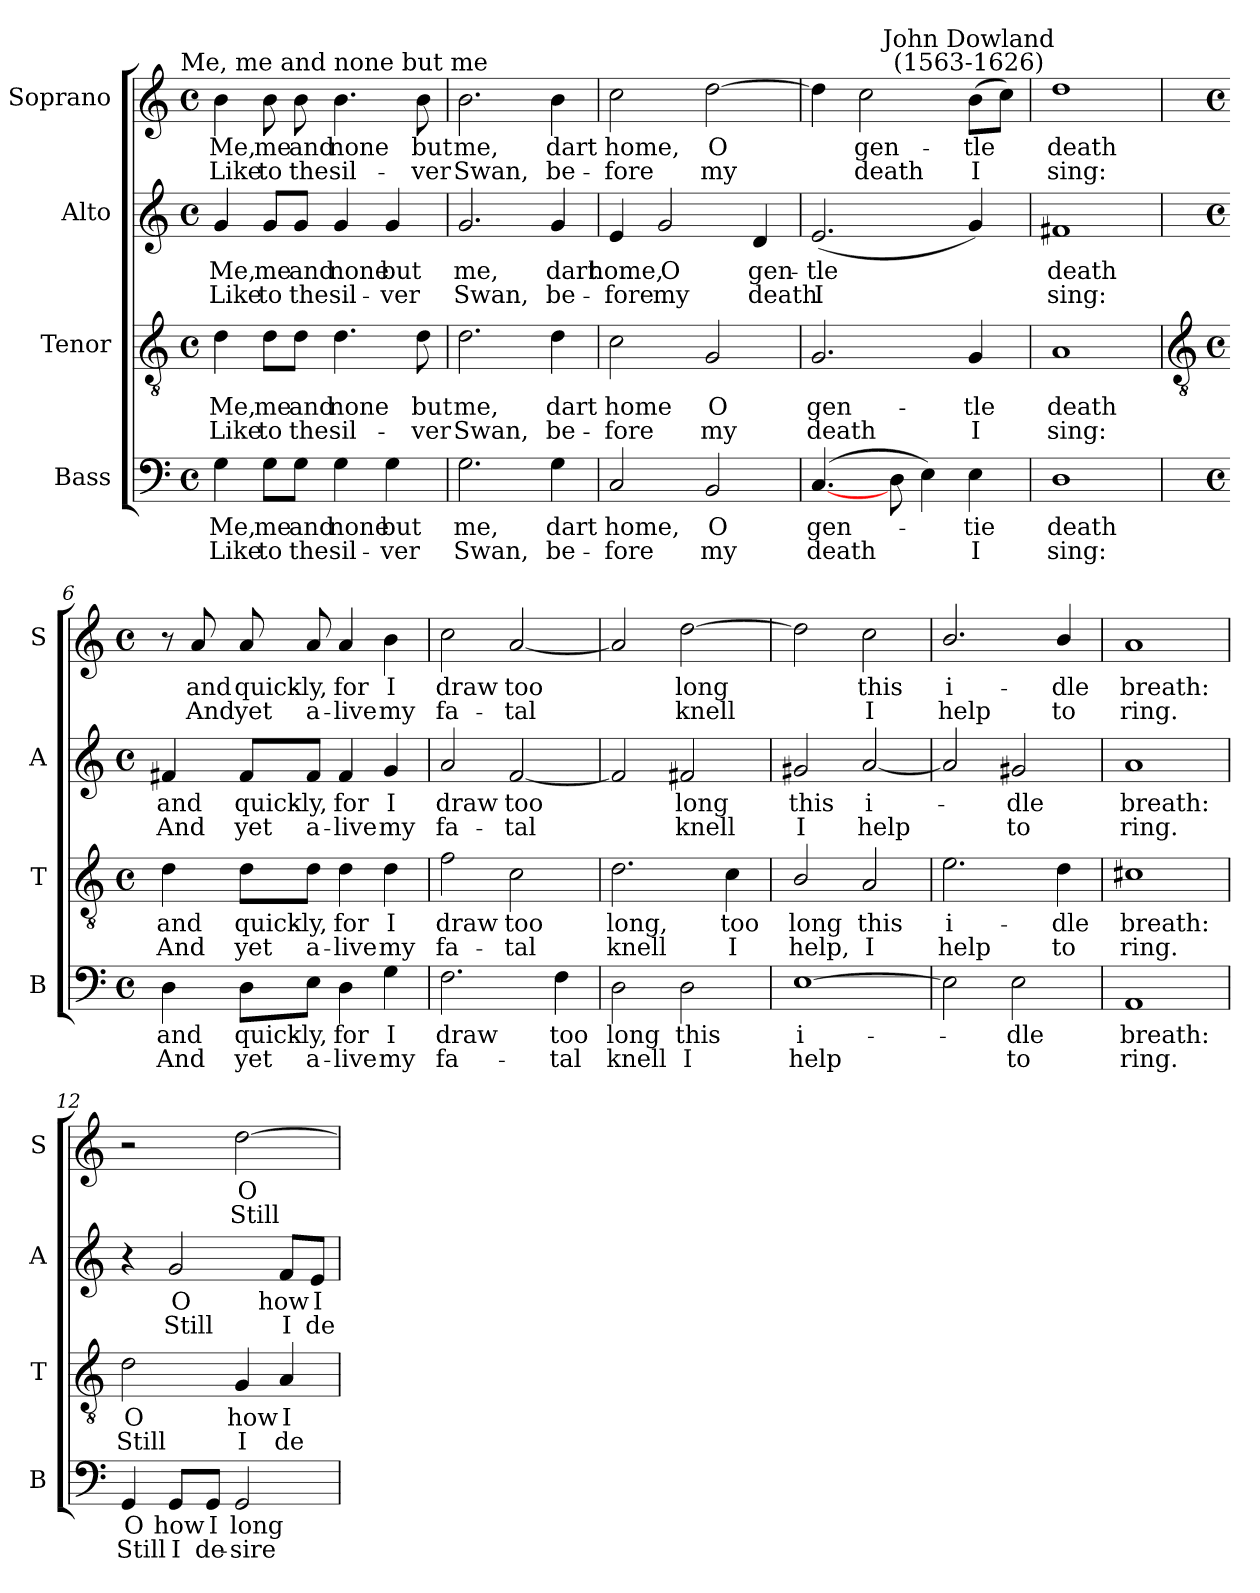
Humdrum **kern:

**kern	**text	**text	**kern	**text	**text	**kern	**text	**text	**kern	**text	**text
*part4	*part4	*part4	*part3	*part3	*part3	*part2	*part2	*part2	*part1	*part1	*part1
*staff4	*staff4	*staff4	*staff3	*staff3	*staff3	*staff2	*staff2	*staff2	*staff1	*staff1	*staff1
*I"Bass	*	*	*I"Tenor	*	*	*I"Alto	*	*	*I"Soprano	*	*
*I'B	*	*	*I'T	*	*	*I'A	*	*	*I'S	*	*
*clefF4	*	*	*clefGv2	*	*	*clefG2	*	*	*clefG2	*	*
*k[]	*	*	*k[]	*	*	*k[]	*	*	*k[]	*	*
*C:	*	*	*C:	*	*	*C:	*	*	*C:	*	*
*M4/4	*	*	*M4/4	*	*	*M4/4	*	*	*M4/4	*	*
*met(c)	*	*	*met(c)	*	*	*met(c)	*	*	*met(c)	*	*
=1	=1	=1	=1	=1	=1	=1	=1	=1	=1	=1	=1
!	!LO:LY:b	!LO:LY:b	!	!LO:LY:b	!LO:LY:b	!	!LO:LY:b	!LO:LY:b	!	!LO:LY:b	!LO:LY:b
4G	Me,	Like	4d	Me,	Like	4g	Me,	Like	4b	Me,	Like
!	!LO:LY:b	!LO:LY:b	!	!LO:LY:b	!LO:LY:b	!	!LO:LY:b	!LO:LY:b	!	!LO:LY:b	!LO:LY:b
8G\L	me	to	8d\L	me	to	8g/L	me	to	8b	me	to
!	!LO:LY:b	!LO:LY:b	!	!LO:LY:b	!LO:LY:b	!	!LO:LY:b	!LO:LY:b	!	!LO:LY:b	!LO:LY:b
8G\J	and	the	8d\J	and	the	8g/J	and	the	8b	and	the
!	!	!	!	!	!	!	!	!	!LO:TX:a:cj:t=Me, me and none but me	!	!
!	!LO:LY:b	!LO:LY:b	!	!LO:LY:b	!LO:LY:b	!	!LO:LY:b	!LO:LY:b	!	!LO:LY:b	!LO:LY:b
4G	none	sil-	4.d	none	sil-	4g	none	sil-	4.b	none	sil-
!	!LO:LY:b	!LO:LY:b	!	!	!	!	!LO:LY:b	!LO:LY:b	!	!	!
4G	-but	ver	.	.	.	4g	-but	ver	.	.	.
!	!	!	!	!LO:LY:b	!LO:LY:b	!	!	!	!	!LO:LY:b	!LO:LY:b
.	.	.	8d	-but	ver	.	.	.	8b	-but	ver
=2	=2	=2	=2	=2	=2	=2	=2	=2	=2	=2	=2
!	!LO:LY:b	!LO:LY:b	!	!LO:LY:b	!LO:LY:b	!	!LO:LY:b	!LO:LY:b	!	!LO:LY:b	!LO:LY:b
2.G	me,	Swan,	2.d	me,	Swan,	2.g	me,	Swan,	2.b	me,	Swan,
!	!LO:LY:b	!LO:LY:b	!	!LO:LY:b	!LO:LY:b	!	!LO:LY:b	!LO:LY:b	!	!LO:LY:b	!LO:LY:b
4G	dart	be-	4d	dart	be-	4g	dart	be-	4b	dart	be-
=3	=3	=3	=3	=3	=3	=3	=3	=3	=3	=3	=3
!	!LO:LY:b	!LO:LY:b	!	!LO:LY:b	!LO:LY:b	!	!LO:LY:b	!LO:LY:b	!	!LO:LY:b	!LO:LY:b
2C	-home,	fore	2c	-home	fore	4e	-home,	fore	2cc	-home,	fore
!	!	!	!	!	!	!	!LO:LY:b	!LO:LY:b	!	!	!
.	.	.	.	.	.	2g	O	my	.	.	.
!	!LO:LY:b	!LO:LY:b	!	!LO:LY:b	!LO:LY:b	!	!	!	!	!LO:LY:b	!LO:LY:b
2BB	O	my	2G	O	my	.	.	.	[2dd	O	my
!	!	!	!	!	!	!	!LO:LY:b	!LO:LY:b	!	!	!
.	.	.	.	.	.	4d	gen-	-death	.	.	.
=4	=4	=4	=4	=4	=4	=4	=4	=4	=4	=4	=4
!	!LO:LY:b	!LO:LY:b	!	!LO:LY:b	!LO:LY:b	!	!LO:LY:b	!LO:LY:b	!	!	!
(>[4.C	gen-	-death	2.G	gen-	-death	(<2.e	tle	I	4dd]	.	.
!	!	!	!	!	!	!	!	!	!	!LO:LY:b	!LO:LY:b
.	.	.	.	.	.	.	.	.	2cc	gen-	-death
8D	.	.	.	.	.	.	.	.	.	.	.
4E)	.	.	.	.	.	.	.	.	.	.	.
!	!	!	!	!	!	!	!	!	!LO:TX:a:cj:t=John Dowland\n(1563-1626)	!	!
!	!LO:LY:b	!LO:LY:b	!	!LO:LY:b	!LO:LY:b	!	!	!	!	!LO:LY:b	!LO:LY:b
4E	tie	I	4G	tle	I	4g)	.	.	(>8bL	tle	I
.	.	.	.	.	.	.	.	.	8ccJ)	.	.
=5	=5	=5	=5	=5	=5	=5	=5	=5	=5	=5	=5
!	!LO:LY:b	!LO:LY:b	!	!LO:LY:b	!LO:LY:b	!	!LO:LY:b	!LO:LY:b	!	!LO:LY:b	!LO:LY:b
1D	death	sing:	1A	death	sing:	1f#X	death	sing:	1dd	death	sing:
!!LO:LB:g=z
=6	=6	=6	=6	=6	=6	=6	=6	=6	=6	=6	=6
*	*	*	*clefGv2	*	*	*	*	*	*	*	*
*M4/4	*	*	*M4/4	*	*	*M4/4	*	*	*M4/4	*	*
*met(c)	*	*	*met(c)	*	*	*met(c)	*	*	*met(c)	*	*
!	!LO:LY:b	!LO:LY:b	!	!LO:LY:b	!LO:LY:b	!	!LO:LY:b	!LO:LY:b	!	!	!
4D	and	And	4d	and	And	4f#X	and	And	8r	.	.
!	!	!	!	!	!	!	!	!	!	!LO:LY:b	!LO:LY:b
.	.	.	.	.	.	.	.	.	8a	and	And
!	!LO:LY:b	!LO:LY:b	!	!LO:LY:b	!LO:LY:b	!	!LO:LY:b	!LO:LY:b	!	!LO:LY:b	!LO:LY:b
8D\L	quick-	-yet	8d\L	quick-	-yet	8f#/L	quick-	-yet	8a	quick-	-yet
!	!LO:LY:b	!LO:LY:b	!	!LO:LY:b	!LO:LY:b	!	!LO:LY:b	!LO:LY:b	!	!LO:LY:b	!LO:LY:b
8E\J	ly,	a-	8d\J	ly,	a-	8f#/J	ly,	a-	8a	ly,	a-
!	!LO:LY:b	!LO:LY:b	!	!LO:LY:b	!LO:LY:b	!	!LO:LY:b	!LO:LY:b	!	!LO:LY:b	!LO:LY:b
4D	-for	live	4d	-for	live	4f#	-for	live	4a	-for	live
!	!LO:LY:b	!LO:LY:b	!	!LO:LY:b	!LO:LY:b	!	!LO:LY:b	!LO:LY:b	!	!LO:LY:b	!LO:LY:b
4G	I	my	4d	I	my	4g	I	my	4b	I	my
=7	=7	=7	=7	=7	=7	=7	=7	=7	=7	=7	=7
!	!LO:LY:b	!LO:LY:b	!	!LO:LY:b	!LO:LY:b	!	!LO:LY:b	!LO:LY:b	!	!LO:LY:b	!LO:LY:b
2.F	draw	fa-	2f	draw	fa-	2a	draw	fa-	2cc	draw	fa-
!	!	!	!	!LO:LY:b	!LO:LY:b	!	!LO:LY:b	!LO:LY:b	!	!LO:LY:b	!LO:LY:b
.	.	.	2c	-too	tal	[2f	-too	tal	[2a	-too	tal
!	!LO:LY:b	!LO:LY:b	!	!	!	!	!	!	!	!	!
4F	-too	tal	.	.	.	.	.	.	.	.	.
=8	=8	=8	=8	=8	=8	=8	=8	=8	=8	=8	=8
!	!LO:LY:b	!LO:LY:b	!	!LO:LY:b	!LO:LY:b	!	!	!	!	!	!
2D	long	knell	2.d	long,	knell	2f]	.	.	2a]	.	.
!	!LO:LY:b	!LO:LY:b	!	!	!	!	!LO:LY:b	!LO:LY:b	!	!LO:LY:b	!LO:LY:b
2D	this	I	.	.	.	2f#X	long	knell	[2dd	long	knell
!	!	!	!	!LO:LY:b	!LO:LY:b	!	!	!	!	!	!
.	.	.	4c	too	I	.	.	.	.	.	.
=9	=9	=9	=9	=9	=9	=9	=9	=9	=9	=9	=9
!	!LO:LY:b	!LO:LY:b	!	!LO:LY:b	!LO:LY:b	!	!LO:LY:b	!LO:LY:b	!	!	!
[1E	i-	help	2B/	long	help,	2g#X	this	I	2dd]	.	.
!	!	!	!	!LO:LY:b	!LO:LY:b	!	!LO:LY:b	!LO:LY:b	!	!LO:LY:b	!LO:LY:b
.	.	.	2A	this	I	[2a	i-	help	2cc	this	I
=10	=10	=10	=10	=10	=10	=10	=10	=10	=10	=10	=10
!	!	!	!	!LO:LY:b	!LO:LY:b	!	!	!	!	!LO:LY:b	!LO:LY:b
2E]	.	.	2.e	i-	-help	2a]	.	.	2.b/	i-	-help
!	!LO:LY:b	!LO:LY:b	!	!	!	!	!LO:LY:b	!LO:LY:b	!	!	!
2E	dle	to	.	.	.	2g#X	dle	to	.	.	.
!	!	!	!	!LO:LY:b	!LO:LY:b	!	!	!	!	!LO:LY:b	!LO:LY:b
.	.	.	4d	dle	to	.	.	.	4b/	dle	to
=11	=11	=11	=11	=11	=11	=11	=11	=11	=11	=11	=11
!	!LO:LY:b	!LO:LY:b	!	!LO:LY:b	!LO:LY:b	!	!LO:LY:b	!LO:LY:b	!	!LO:LY:b	!LO:LY:b
1AA	breath:	ring.	1c#X	breath:	ring.	1a	breath:	ring.	1a	breath:	ring.
=12	=12	=12	=12	=12	=12	=12	=12	=12	=12	=12	=12
!	!LO:LY:b	!LO:LY:b	!	!LO:LY:b	!LO:LY:b	!	!	!	!	!	!
4GG	O	Still	2d	O	Still	4r	.	.	2r	.	.
!	!LO:LY:b	!LO:LY:b	!	!	!	!	!LO:LY:b	!LO:LY:b	!	!	!
8GG/L	how	I	.	.	.	2g	O	Still	.	.	.
!	!LO:LY:b	!LO:LY:b	!	!	!	!	!	!	!	!	!
8GG/J	I	de-	.	.	.	.	.	.	.	.	.
!	!LO:LY:b	!LO:LY:b	!	!LO:LY:b	!LO:LY:b	!	!	!	!	!LO:LY:b	!LO:LY:b
2GG	-long	sire	4G	how	I	.	.	.	[2dd	O	Still
!	!	!	!	!LO:LY:b	!LO:LY:b	!	!LO:LY:b	!LO:LY:b	!	!	!
.	.	.	4A	I	de-	8f/L	how	I	.	.	.
!	!	!	!	!	!	!	!LO:LY:b	!LO:LY:b	!	!	!
.	.	.	.	.	.	8e/J	I	de-	.	.	.
=	=	=	=	=	=	=	=	=	=	=	=
*-	*-	*-	*-	*-	*-	*-	*-	*-	*-	*-	*-
